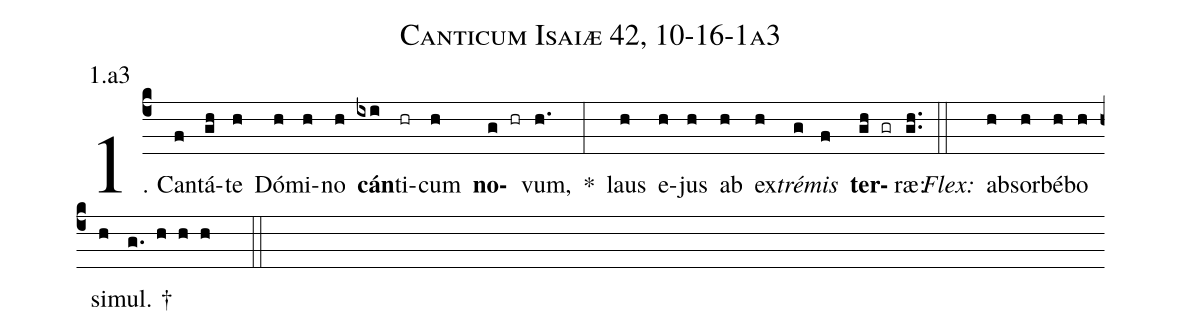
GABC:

name: Canticum Isaiæ 42, 10-16-1a3;
annotation: 1.a3;
%%
(c4)1. Can(f)tá(gh)te(h) Dó(h)mi(h)no(h) <b>cán</b>(ixi)ti(hr)cum(h) <b>no</b>(g hr)vum,(h.) *(:) laus(h) e(h)jus(h) ab(h) ex(h)<i>tré</i>(g)<i>mis</i>(f) <b>ter</b>(gh gr)ræ:(gh..) (::)
<i>Flex:</i>()  ab(h)sor(h)bé(h)bo(h) si(h)mul. †(g. h h h  ::)
